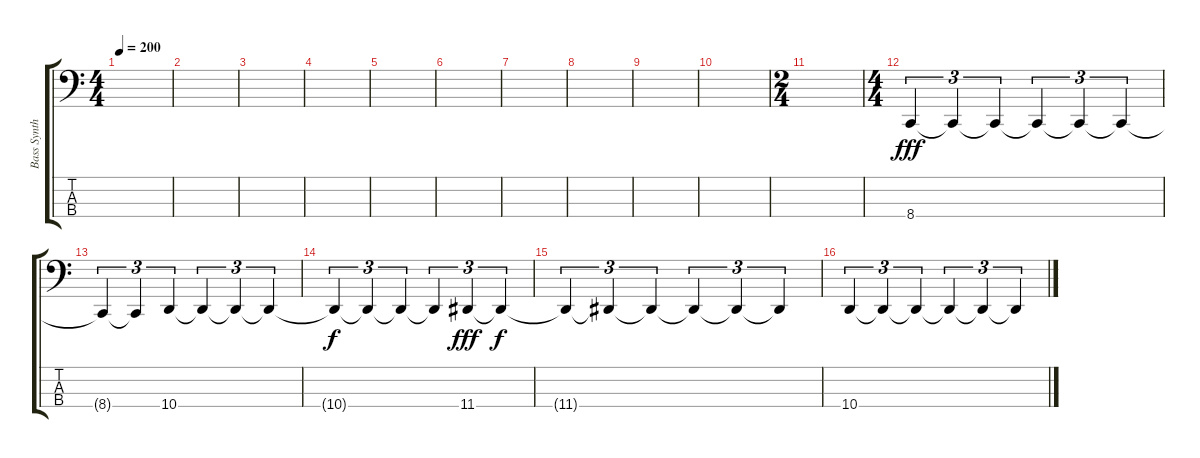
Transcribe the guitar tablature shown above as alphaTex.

\track ("Bass Synth" "Bass Synth") {instrument pad3polysynth}
\staff {score tabs}
\tuning (G2 D2 A1 E1) {hide}
\ts (4 4)
\tempo 200
\clef f4
\ks c
|
|
|
|
|
|
|
|
|
|
\ts (2 4)
|
\ts (4 4)
8.4.4{tu (3 2) dy fff} 8.4{t}.4{tu (3 2)} 8.4{t}.4{tu (3 2)} 8.4{t}.4{tu (3 2)} 8.4{t}.4{tu (3 2)} 8.4{t}.4{tu (3 2)} |
8.4{t}.4{tu (3 2)} 8.4{t}.4{tu (3 2)} 10.4.4{tu (3 2)} 10.4{t}.4{tu (3 2)} 10.4{t}.4{tu (3 2)} 10.4{t}.4{tu (3 2)} |
10.4{t}.4{tu (3 2) dy f} 10.4{t}.4{tu (3 2)} 10.4{t}.4{tu (3 2)} 10.4{t}.4{tu (3 2)} 11.4.4{tu (3 2) dy fff} 11.4{t}.4{tu (3 2) dy f} |
11.4{t}.4{tu (3 2)} 11.4{t}.4{tu (3 2)} 11.4{t}.4{tu (3 2)} 11.4{t}.4{tu (3 2)} 11.4{t}.4{tu (3 2)} 11.4{t}.4{tu (3 2)} |
10.4.4{tu (3 2)} 10.4{t}.4{tu (3 2)} 10.4{t}.4{tu (3 2)} 10.4{t}.4{tu (3 2)} 10.4{t}.4{tu (3 2)} 10.4{t}.4{tu (3 2)}
